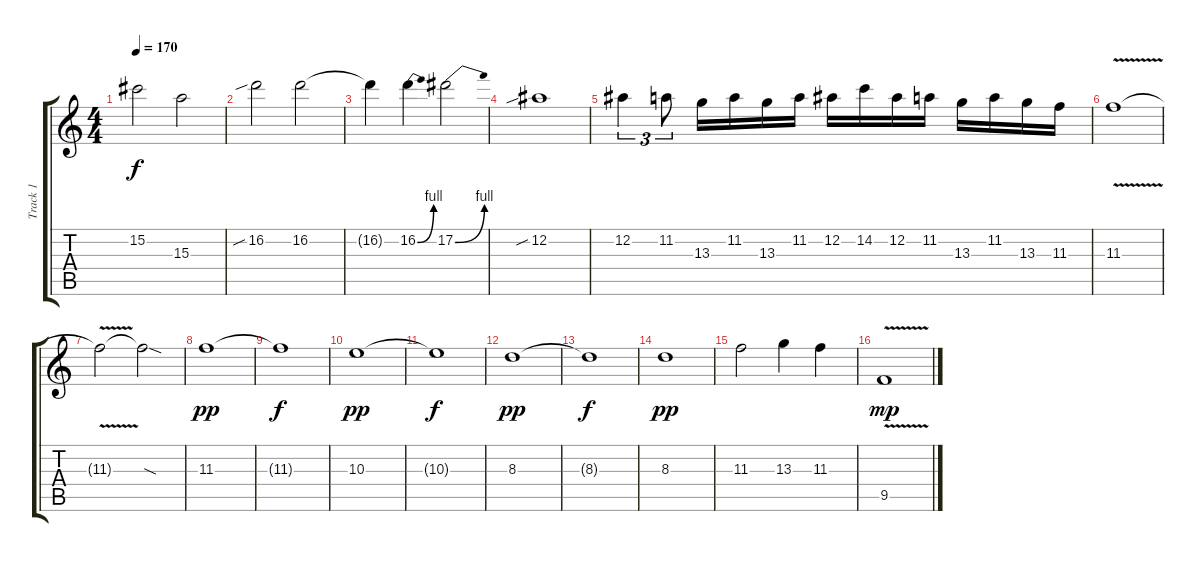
\track ("Track 1" "Track 1") {instrument distortionguitar}
\staff {score tabs}
\tuning (Eb4 Bb3 Gb3 Db3 Ab2 Eb2) {hide}
\ts (4 4)
\tempo 170
\clef g2
\ks c
15.2.2{dy f} 15.3.2 |
16.2{sib}.2 16.2.2 |
16.2{t}.4 16.2{be (bend 0 0 60 4)}.4 17.2{be (bend 0 0 60 4)}.2 |
12.2{sib}.1 |
12.2.4{tu (3 2)} 11.2.8{tu (3 2)} 13.3.16 11.2.16 13.3.16 11.2.16 12.2.16 14.2.16 12.2.16 11.2.16 13.3.16 11.2.16 13.3.16 11.3.16 |
11.3{v}.1 |
11.3{t}.2 11.3{sod t}.2 |
11.3.1{dy pp} |
11.3{t}.1{dy f} |
10.3.1{dy pp} |
10.3{t}.1{dy f} |
8.3.1{dy pp} |
8.3{t}.1{dy f} |
8.3.1{dy pp} |
11.3.2 13.3.4 11.3.4 |
9.5{v}.1{dy mp}
